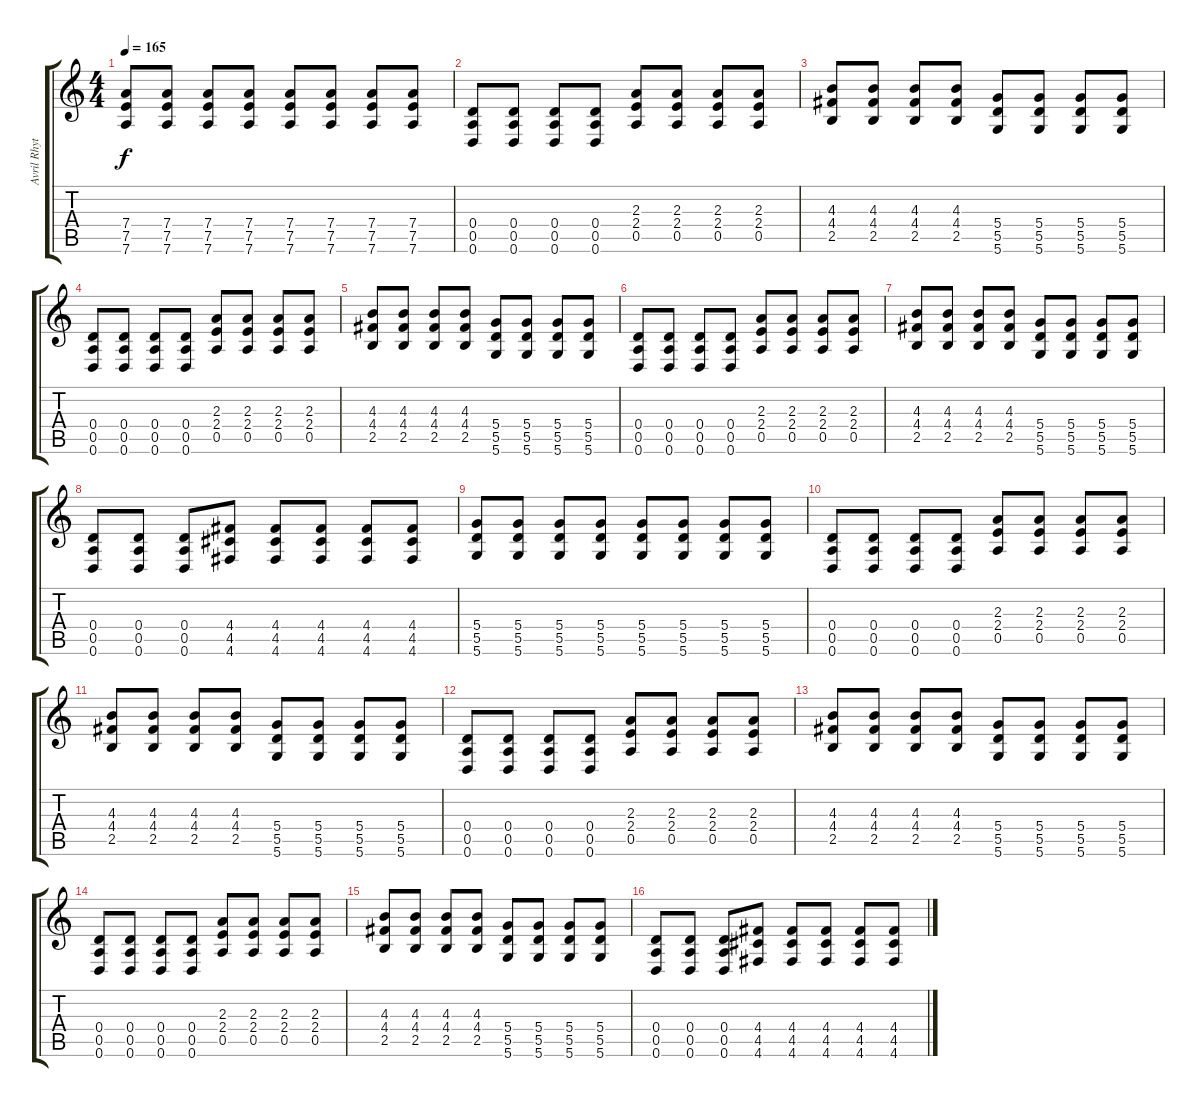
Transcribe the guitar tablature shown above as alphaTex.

\track ("Avril Rhythm 2" "Avril Rhyt") {instrument distortionguitar}
\staff {score tabs}
\tuning (E4 B3 G3 D3 A2 D2) {hide}
\ts (4 4)
\tempo 165
\clef g2
\ks c
(7.4 7.5 7.6).8{dy f} (7.4 7.5 7.6).8 (7.4 7.5 7.6).8 (7.4 7.5 7.6).8 (7.4 7.5 7.6).8 (7.4 7.5 7.6).8 (7.4 7.5 7.6).8 (7.4 7.5 7.6).8 |
(0.4 0.5 0.6).8 (0.4 0.5 0.6).8 (0.4 0.5 0.6).8 (0.4 0.5 0.6).8 (2.3 2.4 0.5).8 (2.3 2.4 0.5).8 (2.3 2.4 0.5).8 (2.3 2.4 0.5).8 |
(4.3 4.4 2.5).8 (4.3 4.4 2.5).8 (4.3 4.4 2.5).8 (4.3 4.4 2.5).8 (5.4 5.5 5.6).8 (5.4 5.5 5.6).8 (5.4 5.5 5.6).8 (5.4 5.5 5.6).8 |
(0.4 0.5 0.6).8 (0.4 0.5 0.6).8 (0.4 0.5 0.6).8 (0.4 0.5 0.6).8 (2.3 2.4 0.5).8 (2.3 2.4 0.5).8 (2.3 2.4 0.5).8 (2.3 2.4 0.5).8 |
(4.3 4.4 2.5).8 (4.3 4.4 2.5).8 (4.3 4.4 2.5).8 (4.3 4.4 2.5).8 (5.4 5.5 5.6).8 (5.4 5.5 5.6).8 (5.4 5.5 5.6).8 (5.4 5.5 5.6).8 |
(0.4 0.5 0.6).8 (0.4 0.5 0.6).8 (0.4 0.5 0.6).8 (0.4 0.5 0.6).8 (2.3 2.4 0.5).8 (2.3 2.4 0.5).8 (2.3 2.4 0.5).8 (2.3 2.4 0.5).8 |
(4.3 4.4 2.5).8 (4.3 4.4 2.5).8 (4.3 4.4 2.5).8 (4.3 4.4 2.5).8 (5.4 5.5 5.6).8 (5.4 5.5 5.6).8 (5.4 5.5 5.6).8 (5.4 5.5 5.6).8 |
(0.4 0.5 0.6).8 (0.4 0.5 0.6).8 (0.4 0.5 0.6).8 (4.4 4.5 4.6).8 (4.4 4.5 4.6).8 (4.4 4.5 4.6).8 (4.4 4.5 4.6).8 (4.4 4.5 4.6).8 |
(5.4 5.5 5.6).8 (5.4 5.5 5.6).8 (5.4 5.5 5.6).8 (5.4 5.5 5.6).8 (5.4 5.5 5.6).8 (5.4 5.5 5.6).8 (5.4 5.5 5.6).8 (5.4 5.5 5.6).8 |
(0.4 0.5 0.6).8 (0.4 0.5 0.6).8 (0.4 0.5 0.6).8 (0.4 0.5 0.6).8 (2.3 2.4 0.5).8 (2.3 2.4 0.5).8 (2.3 2.4 0.5).8 (2.3 2.4 0.5).8 |
(4.3 4.4 2.5).8 (4.3 4.4 2.5).8 (4.3 4.4 2.5).8 (4.3 4.4 2.5).8 (5.4 5.5 5.6).8 (5.4 5.5 5.6).8 (5.4 5.5 5.6).8 (5.4 5.5 5.6).8 |
(0.4 0.5 0.6).8 (0.4 0.5 0.6).8 (0.4 0.5 0.6).8 (0.4 0.5 0.6).8 (2.3 2.4 0.5).8 (2.3 2.4 0.5).8 (2.3 2.4 0.5).8 (2.3 2.4 0.5).8 |
(4.3 4.4 2.5).8 (4.3 4.4 2.5).8 (4.3 4.4 2.5).8 (4.3 4.4 2.5).8 (5.4 5.5 5.6).8 (5.4 5.5 5.6).8 (5.4 5.5 5.6).8 (5.4 5.5 5.6).8 |
(0.4 0.5 0.6).8 (0.4 0.5 0.6).8 (0.4 0.5 0.6).8 (0.4 0.5 0.6).8 (2.3 2.4 0.5).8 (2.3 2.4 0.5).8 (2.3 2.4 0.5).8 (2.3 2.4 0.5).8 |
(4.3 4.4 2.5).8 (4.3 4.4 2.5).8 (4.3 4.4 2.5).8 (4.3 4.4 2.5).8 (5.4 5.5 5.6).8 (5.4 5.5 5.6).8 (5.4 5.5 5.6).8 (5.4 5.5 5.6).8 |
(0.4 0.5 0.6).8 (0.4 0.5 0.6).8 (0.4 0.5 0.6).8 (4.4 4.5 4.6).8 (4.4 4.5 4.6).8 (4.4 4.5 4.6).8 (4.4 4.5 4.6).8 (4.4 4.5 4.6).8
